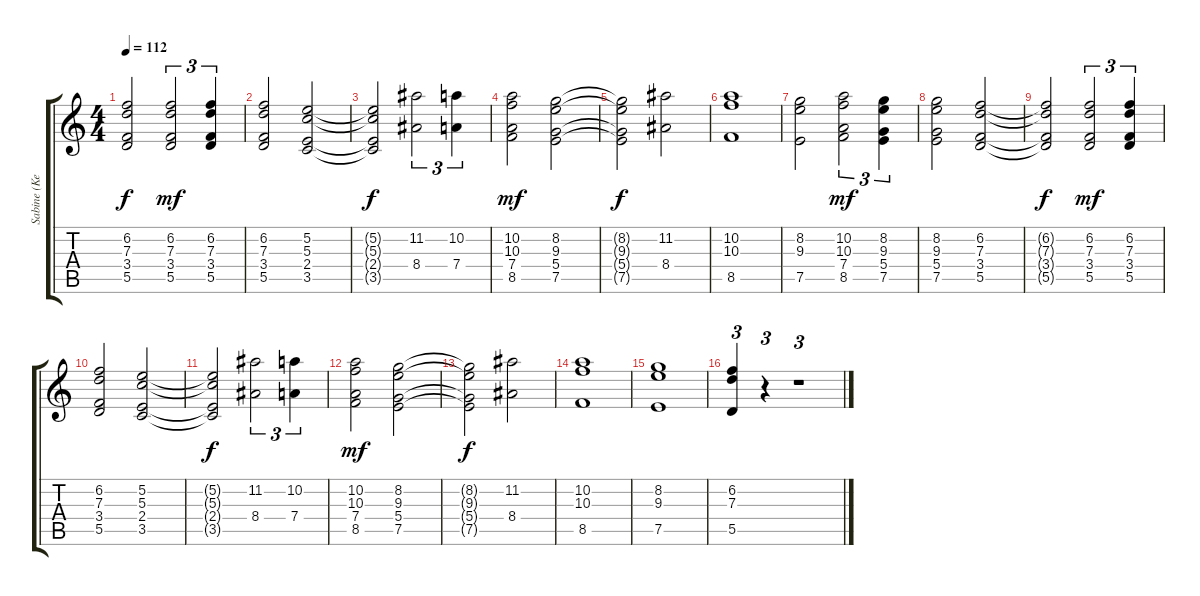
\track ("Sabine (KeybHigh)" "Sabine (Ke") {instrument stringensemble1}
\staff {score tabs}
\tuning (E5 B4 G4 D4 A3 E3) {hide}
\ts (4 4)
\tempo 112
\clef g2
\ks c
(6.2{t} 7.3{t} 3.4{t} 5.5{t}).2{dy f} (6.2 7.3 3.4 5.5).2{tu (3 2) dy mf} (6.2 7.3 3.4 5.5).4{tu (3 2)} |
(6.2 7.3 3.4 5.5).2 (5.2 5.3 2.4 3.5).2 |
(5.2{t} 5.3{t} 2.4{t} 3.5{t}).2{dy f} (11.2 8.4).2{tu (3 2)} (10.2 7.4).4{tu (3 2)} |
(10.2 10.3 7.4 8.5).2{dy mf} (8.2 9.3 5.4 7.5).2 |
(8.2{t} 9.3{t} 5.4{t} 7.5{t}).2{dy f} (11.2 8.4).2 |
(10.2 10.3 8.5).1 |
(8.2 9.3 7.5).2 (10.2 10.3 7.4 8.5).2{tu (3 2) dy mf} (8.2 9.3 5.4 7.5).4{tu (3 2)} |
(8.2 9.3 5.4 7.5).2 (6.2 7.3 3.4 5.5).2 |
(6.2{t} 7.3{t} 3.4{t} 5.5{t}).2{dy f} (6.2 7.3 3.4 5.5).2{tu (3 2) dy mf} (6.2 7.3 3.4 5.5).4{tu (3 2)} |
(6.2 7.3 3.4 5.5).2 (5.2 5.3 2.4 3.5).2 |
(5.2{t} 5.3{t} 2.4{t} 3.5{t}).2{dy f} (11.2 8.4).2{tu (3 2)} (10.2 7.4).4{tu (3 2)} |
(10.2 10.3 7.4 8.5).2{dy mf} (8.2 9.3 5.4 7.5).2 |
(8.2{t} 9.3{t} 5.4{t} 7.5{t}).2{dy f} (11.2 8.4).2 |
(10.2 10.3 8.5).1 |
(8.2 9.3 7.5).1 |
(6.2 7.3 5.5).4{tu (3 2)} r.4{tu (3 2)} r.1{tu (3 2)}
